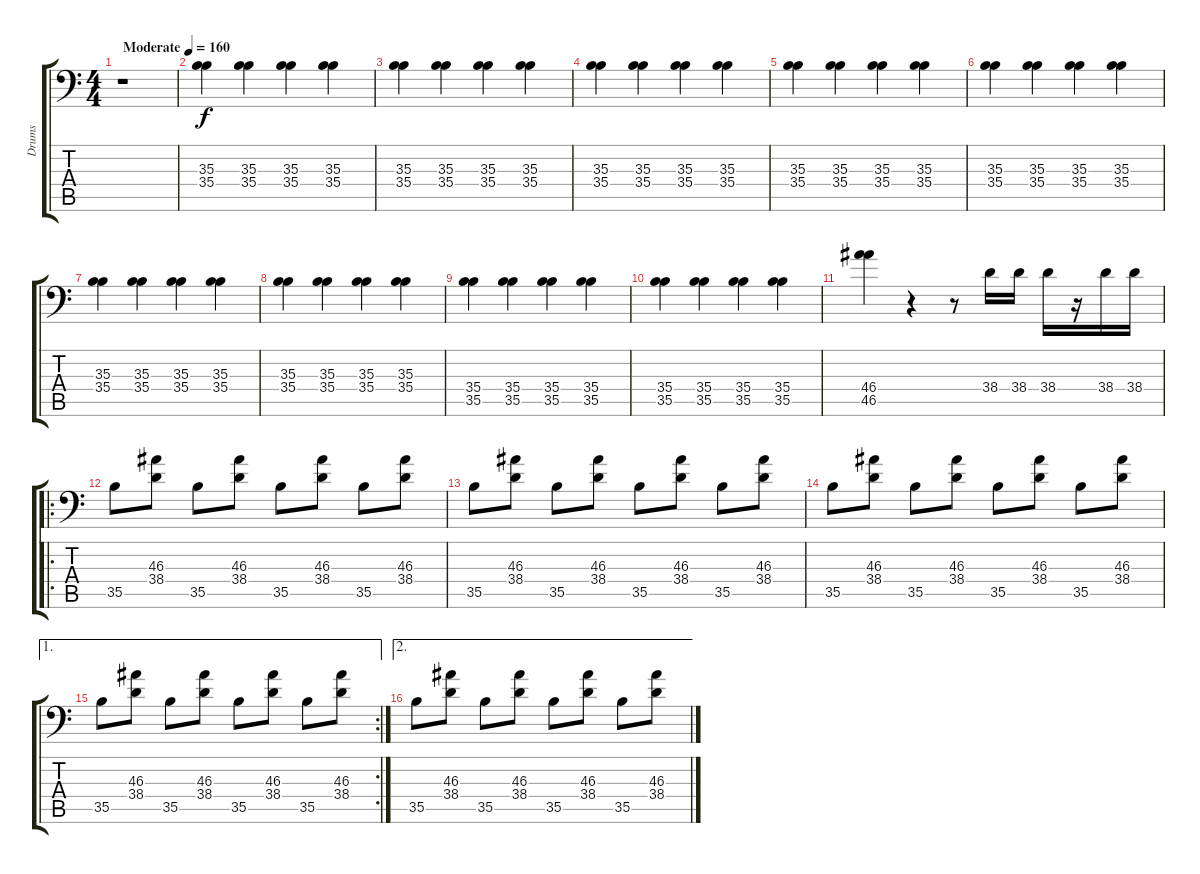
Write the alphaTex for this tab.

\track ("Drums" "Drums") {instrument acousticgrandpiano}
\staff {score tabs}
\tuning (C-1 C-1 C-1 C-1 C-1 C-1) {hide}
\ts (4 4)
\tempo (160 "Moderate")
\clef f4
\ks c
r.1{dy f instrument acousticgrandpiano} |
(35.3 35.4).4 (35.3 35.4).4 (35.3 35.4).4 (35.3 35.4).4 |
(35.3 35.4).4 (35.3 35.4).4 (35.3 35.4).4 (35.3 35.4).4 |
(35.3 35.4).4 (35.3 35.4).4 (35.3 35.4).4 (35.3 35.4).4 |
(35.3 35.4).4 (35.3 35.4).4 (35.3 35.4).4 (35.3 35.4).4 |
(35.3 35.4).4 (35.3 35.4).4 (35.3 35.4).4 (35.3 35.4).4 |
(35.3 35.4).4 (35.3 35.4).4 (35.3 35.4).4 (35.3 35.4).4 |
(35.3 35.4).4 (35.3 35.4).4 (35.3 35.4).4 (35.3 35.4).4 |
(35.4 35.5).4 (35.4 35.5).4 (35.4 35.5).4 (35.4 35.5).4 |
(35.4 35.5).4 (35.4 35.5).4 (35.4 35.5).4 (35.4 35.5).4 |
(46.4 46.5).4 r.4 r.8 38.4.16 38.4.16 38.4.16 r.16 38.4.16 38.4.16 |
\ro
35.5.8 (46.3 38.4).8 35.5.8 (46.3 38.4).8 35.5.8 (46.3 38.4).8 35.5.8 (46.3 38.4).8 |
35.5.8 (46.3 38.4).8 35.5.8 (46.3 38.4).8 35.5.8 (46.3 38.4).8 35.5.8 (46.3 38.4).8 |
35.5.8 (46.3 38.4).8 35.5.8 (46.3 38.4).8 35.5.8 (46.3 38.4).8 35.5.8 (46.3 38.4).8 |
\ae 1
\rc 2
35.5.8 (46.3 38.4).8 35.5.8 (46.3 38.4).8 35.5.8 (46.3 38.4).8 35.5.8 (46.3 38.4).8 |
\ae 2
35.5.8 (46.3 38.4).8 35.5.8 (46.3 38.4).8 35.5.8 (46.3 38.4).8 35.5.8 (46.3 38.4).8
